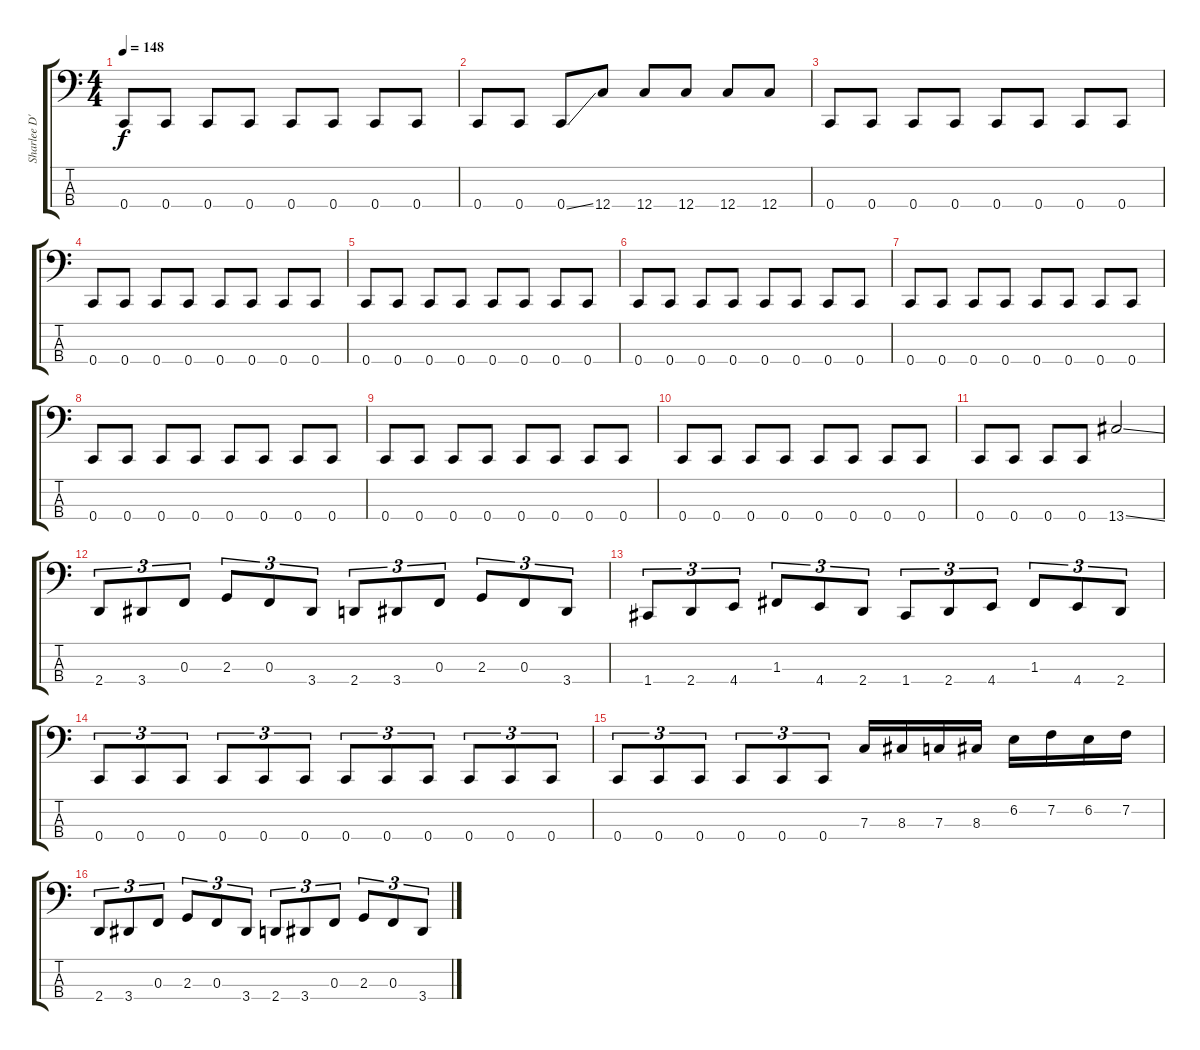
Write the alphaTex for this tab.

\track ("Sharlee D'Angelo (Bass)" "Sharlee D'") {instrument electricbasspick}
\staff {score tabs}
\tuning (Eb2 Bb1 F1 C1) {hide}
\ts (4 4)
\tempo 148
\clef f4
\ks c
0.4.8{dy f} 0.4.8 0.4.8 0.4.8 0.4.8 0.4.8 0.4.8 0.4.8 |
0.4.8 0.4.8 0.4{ss}.8 12.4.8 12.4.8 12.4.8 12.4.8 12.4.8 |
0.4.8 0.4.8 0.4.8 0.4.8 0.4.8 0.4.8 0.4.8 0.4.8 |
0.4.8 0.4.8 0.4.8 0.4.8 0.4.8 0.4.8 0.4.8 0.4.8 |
0.4.8 0.4.8 0.4.8 0.4.8 0.4.8 0.4.8 0.4.8 0.4.8 |
0.4.8 0.4.8 0.4.8 0.4.8 0.4.8 0.4.8 0.4.8 0.4.8 |
0.4.8 0.4.8 0.4.8 0.4.8 0.4.8 0.4.8 0.4.8 0.4.8 |
0.4.8 0.4.8 0.4.8 0.4.8 0.4.8 0.4.8 0.4.8 0.4.8 |
0.4.8 0.4.8 0.4.8 0.4.8 0.4.8 0.4.8 0.4.8 0.4.8 |
0.4.8 0.4.8 0.4.8 0.4.8 0.4.8 0.4.8 0.4.8 0.4.8 |
0.4.8 0.4.8 0.4.8 0.4.8 13.4{ss}.2 |
2.4.8{tu (3 2)} 3.4.8{tu (3 2)} 0.3.8{tu (3 2)} 2.3.8{tu (3 2)} 0.3.8{tu (3 2)} 3.4.8{tu (3 2)} 2.4.8{tu (3 2)} 3.4.8{tu (3 2)} 0.3.8{tu (3 2)} 2.3.8{tu (3 2)} 0.3.8{tu (3 2)} 3.4.8{tu (3 2)} |
1.4.8{tu (3 2)} 2.4.8{tu (3 2)} 4.4.8{tu (3 2)} 1.3.8{tu (3 2)} 4.4.8{tu (3 2)} 2.4.8{tu (3 2)} 1.4.8{tu (3 2)} 2.4.8{tu (3 2)} 4.4.8{tu (3 2)} 1.3.8{tu (3 2)} 4.4.8{tu (3 2)} 2.4.8{tu (3 2)} |
0.4.8{tu (3 2)} 0.4.8{tu (3 2)} 0.4.8{tu (3 2)} 0.4.8{tu (3 2)} 0.4.8{tu (3 2)} 0.4.8{tu (3 2)} 0.4.8{tu (3 2)} 0.4.8{tu (3 2)} 0.4.8{tu (3 2)} 0.4.8{tu (3 2)} 0.4.8{tu (3 2)} 0.4.8{tu (3 2)} |
0.4.8{tu (3 2)} 0.4.8{tu (3 2)} 0.4.8{tu (3 2)} 0.4.8{tu (3 2)} 0.4.8{tu (3 2)} 0.4.8{tu (3 2)} 7.3.16 8.3.16 7.3.16 8.3.16 6.2.16 7.2.16 6.2.16 7.2.16 |
2.4.8{tu (3 2)} 3.4.8{tu (3 2)} 0.3.8{tu (3 2)} 2.3.8{tu (3 2)} 0.3.8{tu (3 2)} 3.4.8{tu (3 2)} 2.4.8{tu (3 2)} 3.4.8{tu (3 2)} 0.3.8{tu (3 2)} 2.3.8{tu (3 2)} 0.3.8{tu (3 2)} 3.4.8{tu (3 2)}
